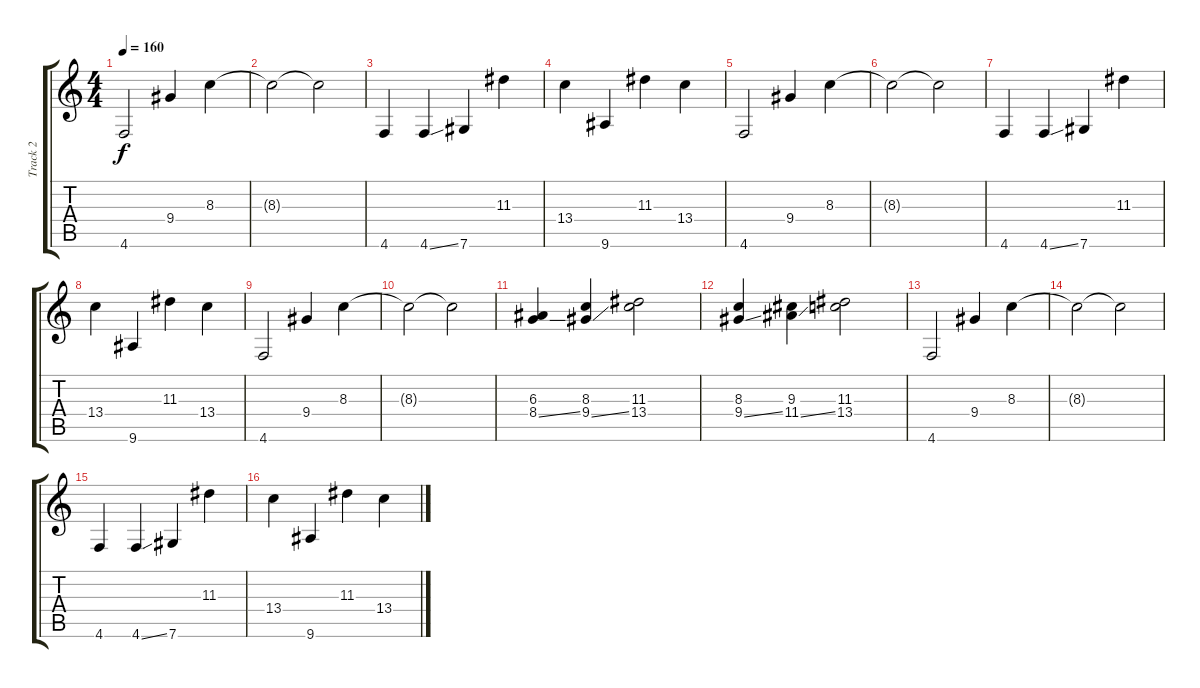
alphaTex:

\track ("Track 2" "Track 2") {instrument electricguitarclean}
\staff {score tabs}
\tuning (Db4 Ab3 E3 B2 Gb2 Db2) {hide}
\ts (4 4)
\tempo 160
\clef g2
\ks c
4.6.2{dy f} 9.4.4 8.3.4 |
8.3{t}.2 8.3{t}.2 |
4.6.4 4.6{ss}.4 7.6.4 11.3.4 |
13.4.4 9.6.4 11.3.4 13.4.4 |
4.6.2 9.4.4 8.3.4 |
8.3{t}.2 8.3{t}.2 |
4.6.4 4.6{ss}.4 7.6.4 11.3.4 |
13.4.4 9.6.4 11.3.4 13.4.4 |
4.6.2 9.4.4 8.3.4 |
8.3{t}.2 8.3{t}.2 |
(6.3 8.4{ss}).4 (8.3 9.4{ss}).4 (11.3 13.4).2 |
(8.3 9.4{ss}).4 (9.3 11.4{ss}).4 (11.3 13.4).2 |
4.6.2 9.4.4 8.3.4 |
8.3{t}.2 8.3{t}.2 |
4.6.4 4.6{ss}.4 7.6.4 11.3.4 |
13.4.4 9.6.4 11.3.4 13.4.4
